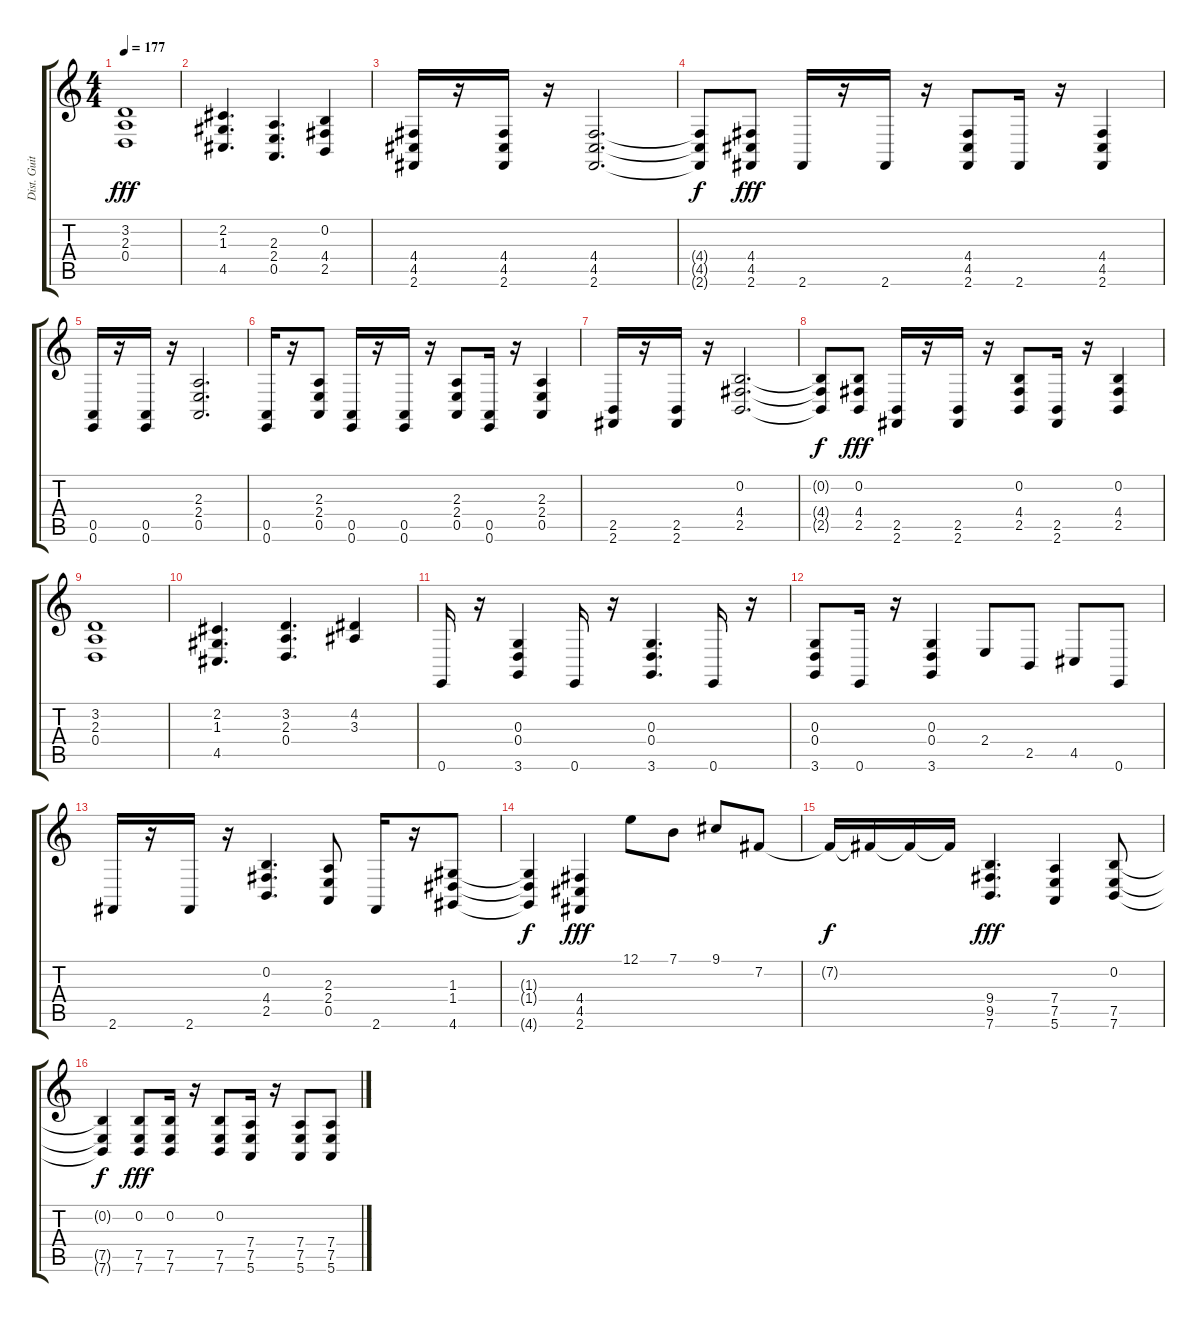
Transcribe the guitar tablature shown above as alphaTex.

\track ("Dist. Guitar 3" "Dist. Guit") {instrument lead5charang}
\staff {score tabs}
\tuning (E4 B3 G3 D3 A2 E2) {hide}
\ts (4 4)
\tempo 177
\clef g2
\ks c
(3.2 2.3 0.4).1{dy fff} |
(2.2 1.3 4.5).4{d} (2.3 2.4 0.5).4{d} (0.2 4.4 2.5).4 |
(4.4 4.5 2.6).16 r.16 (4.4 4.5 2.6).16 r.16 (4.4 4.5 2.6).2{d} |
(4.4{t} 4.5{t} 2.6{t}).8{dy f} (4.4 4.5 2.6).8{dy fff} 2.6.16 r.16 2.6.16 r.16 (4.4 4.5 2.6).8 2.6.16 r.16 (4.4 4.5 2.6).4 |
(0.5 0.6).16 r.16 (0.5 0.6).16 r.16 (2.3 2.4 0.5).2{d} |
(0.5 0.6).16 r.16 (2.3 2.4 0.5).8 (0.5 0.6).16 r.16 (0.5 0.6).16 r.16 (2.3 2.4 0.5).8 (0.5 0.6).16 r.16 (2.3 2.4 0.5).4 |
(2.5 2.6).16 r.16 (2.5 2.6).16 r.16 (0.2 4.4 2.5).2{d} |
(0.2{t} 4.4{t} 2.5{t}).8{dy f} (0.2 4.4 2.5).8{dy fff} (2.5 2.6).16 r.16 (2.5 2.6).16 r.16 (0.2 4.4 2.5).8 (2.5 2.6).16 r.16 (0.2 4.4 2.5).4 |
(3.2 2.3 0.4).1 |
(2.2 1.3 4.5).4{d} (3.2 2.3 0.4).4{d} (4.2 3.3).4 |
0.6.16 r.16 (0.3 0.4 3.6).4 0.6.16 r.16 (0.3 0.4 3.6).4{d} 0.6.16 r.16 |
(0.3 0.4 3.6).8 0.6.16 r.16 (0.3 0.4 3.6).4 2.4.8 2.5.8 4.5.8 0.6.8 |
2.6.16 r.16 2.6.16 r.16 (0.2 4.4 2.5).4{d} (2.3 2.4 0.5).8 2.6.16 r.16 (1.3 1.4 4.6).8 |
(1.3{t} 1.4{t} 4.6{t}).4{dy f} (4.4 4.5 2.6).4{dy fff} 12.1.8 7.1.8 9.1.8 7.2.8 |
7.2{t}.16{dy f} 7.2{t}.16 7.2{t}.16 7.2{t}.16 (9.4 9.5 7.6).4{d dy fff} (7.4 7.5 5.6).4 (0.2 7.5 7.6).8 |
(0.2{t} 7.5{t} 7.6{t}).4{dy f} (0.2 7.5 7.6).8{dy fff} (0.2 7.5 7.6).16 r.16 (0.2 7.5 7.6).8 (7.4 7.5 5.6).16 r.16 (7.4 7.5 5.6).8 (7.4 7.5 5.6).8
